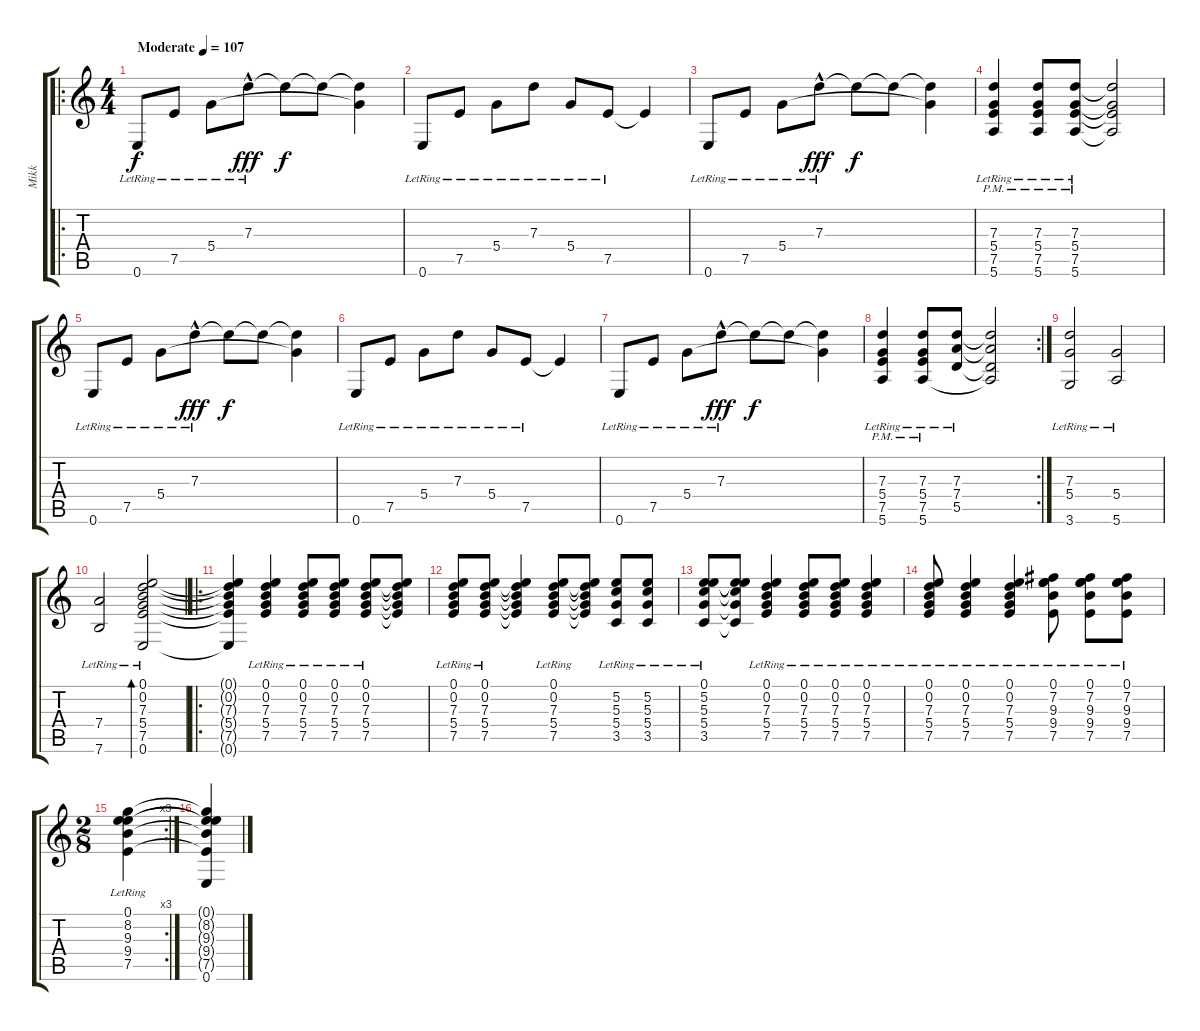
\track ("Mikk" "Mikk") {instrument acousticguitarsteel}
\staff {score tabs}
\tuning (E4 B3 G3 D3 A2 E2) {hide}
\ro
\ts (4 4)
\tempo (107 "Moderate")
\clef g2
\ks c
0.6{lr}.8{dy f instrument acousticguitarsteel} 7.5{lr}.8 5.4{lr}.8 7.3{hac lr}.8{dy fff} 7.3{t}.8{dy f} 7.3{t}.8 (7.3{t} 5.4{t}).4 |
0.6{lr}.8 7.5{lr}.8 5.4{lr}.8 7.3{lr}.8 5.4{lr}.8 7.5{lr}.8 7.5{t}.4 |
0.6{lr}.8 7.5{lr}.8 5.4{lr}.8 7.3{hac lr}.8{dy fff} 7.3{t}.8{dy f} 7.3{t}.8 (7.3{t} 5.4{t}).4 |
(7.3{lr} 5.4{lr} 7.5{lr} 5.6{pm lr}).4 (7.3{lr} 5.4{lr} 7.5{lr} 5.6{pm lr}).8 (7.3{lr} 5.4{lr} 7.5{lr} 5.6{pm lr}).8 (7.3{t} 5.4{t} 7.5{t} 5.6{t}).2 |
0.6{lr}.8 7.5{lr}.8 5.4{lr}.8 7.3{hac lr}.8{dy fff} 7.3{t}.8{dy f} 7.3{t}.8 (7.3{t} 5.4{t}).4 |
0.6{lr}.8 7.5{lr}.8 5.4{lr}.8 7.3{lr}.8 5.4{lr}.8 7.5{lr}.8 7.5{t}.4 |
0.6{lr}.8 7.5{lr}.8 5.4{lr}.8 7.3{hac lr}.8{dy fff} 7.3{t}.8{dy f} 7.3{t}.8 (7.3{t} 5.4{t}).4 |
\rc 2
(7.3{lr} 5.4{lr} 7.5{lr} 5.6{pm lr}).4 (7.3{lr} 5.4{lr} 7.5{lr} 5.6{pm lr}).8 (7.3{lr} 7.4{lr} 5.5{lr}).8 (7.3{t} 7.4{t} 5.5{t} 5.6{t}).2 |
\ks aminor
(7.3 5.4 3.6{lr}).2 (5.4{lr} 5.6{lr}).2 |
(7.4{lr} 7.6{lr}).2 (0.1{lr} 0.2{lr} 7.3{lr} 5.4{lr} 7.5{lr} 0.6{lr}).2{bd 240} |
\ro
\ks c
(0.1{t} 0.2{t} 7.3{t} 5.4{t} 7.5{t} 0.6{t}).4 (0.1{lr} 0.2{lr} 7.3{lr} 5.4{lr} 7.5{lr}).4 (0.1{lr} 0.2{lr} 7.3{lr} 5.4{lr} 7.5{lr}).8 (0.1{lr} 0.2{lr} 7.3{lr} 5.4{lr} 7.5{lr}).8 (0.1{lr} 0.2{lr} 7.3{lr} 5.4{lr} 7.5{lr}).8 (0.1{t} 0.2{t} 7.3{t} 5.4{t} 7.5{t}).8 |
(0.1{lr} 0.2{lr} 7.3{lr} 5.4{lr} 7.5{lr}).8 (0.1{lr} 0.2{lr} 7.3{lr} 5.4{lr} 7.5{lr}).8 (0.1{t} 0.2{t} 7.3{t} 5.4{t} 7.5{t}).4 (0.1{lr} 0.2{lr} 7.3{lr} 5.4{lr} 7.5{lr}).8 (0.1{t} 0.2{t} 7.3{t} 5.4{t} 7.5{t}).8 (5.2{lr} 5.3{lr} 5.4{lr} 3.5{lr}).8 (5.2{lr} 5.3{lr} 5.4{lr} 3.5{lr}).8 |
(0.1{lr} 5.2{lr} 5.3{lr} 5.4{lr} 3.5{lr}).8 (0.1{t} 5.2{t} 5.3{t} 5.4{t} 3.5{t}).8 (0.1{lr} 0.2{lr} 7.3{lr} 5.4{lr} 7.5{lr}).4 (0.1{lr} 0.2{lr} 7.3{lr} 5.4{lr} 7.5{lr}).8 (0.1{lr} 0.2{lr} 7.3{lr} 5.4{lr} 7.5{lr}).8 (0.1{lr} 0.2{lr} 7.3{lr} 5.4{lr} 7.5{lr}).4 |
(0.1{lr} 0.2{lr} 7.3{lr} 5.4{lr} 7.5{lr}).8 (0.1{lr} 0.2{lr} 7.3{lr} 5.4{lr} 7.5{lr}).4 (0.1{lr} 0.2{lr} 7.3{lr} 5.4{lr} 7.5{lr}).4 (0.1{lr} 7.2{lr} 9.3{lr} 9.4{lr} 7.5{lr}).8 (0.1{lr} 7.2{lr} 9.3{lr} 9.4{lr} 7.5{lr}).8 (0.1{lr} 7.2{lr} 9.3{lr} 9.4{lr} 7.5{lr}).8 |
\rc 3
\ts (2 8)
(0.1 8.2 9.3 9.4 7.5{lr}).4 |
(0.1{t} 8.2{t} 9.3{t} 9.4{t} 7.5{t} 0.6).4
